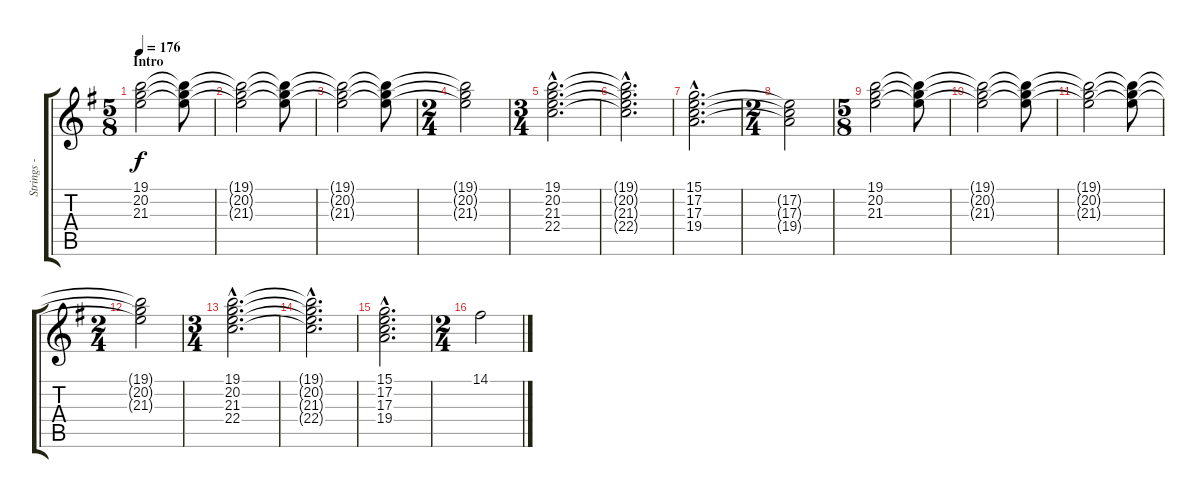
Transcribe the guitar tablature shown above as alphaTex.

\track ("Strings - Kevin Moore" "Strings - ") {instrument stringensemble1}
\staff {score tabs}
\tuning (E4 B3 G3 D3 A2 E2) {hide}
\ts (5 8)
\section ("" "Intro")
\tempo 176
\clef g2
\ks g
(19.1 20.2 21.3).2{dy f volume 5 instrument stringensemble1} (19.1{t} 20.2{t} 21.3{t}).8 |
(19.1{t} 20.2{t} 21.3{t}).2 (19.1{t} 20.2{t} 21.3{t}).8 |
(19.1{t} 20.2{t} 21.3{t}).2 (19.1{t} 20.2{t} 21.3{t}).8 |
\ts (2 4)
(19.1{t} 20.2{t} 21.3{t}).2 |
\ts (3 4)
(19.1{hac} 20.2{hac} 21.3{hac} 22.4{hac}).2{d} |
(19.1{hac t} 20.2{hac t} 21.3{hac t} 22.4{hac t}).2{d} |
(15.1{hac} 17.2{hac} 17.3{hac} 19.4{hac}).2{d} |
\ts (2 4)
(17.2{t} 17.3{t} 19.4{t}).2 |
\ts (5 8)
(19.1 20.2 21.3).2 (19.1{t} 20.2{t} 21.3{t}).8 |
(19.1{t} 20.2{t} 21.3{t}).2 (19.1{t} 20.2{t} 21.3{t}).8 |
(19.1{t} 20.2{t} 21.3{t}).2 (19.1{t} 20.2{t} 21.3{t}).8 |
\ts (2 4)
(19.1{t} 20.2{t} 21.3{t}).2 |
\ts (3 4)
(19.1{hac} 20.2{hac} 21.3{hac} 22.4{hac}).2{d} |
(19.1{hac t} 20.2{hac t} 21.3{hac t} 22.4{hac t}).2{d} |
(15.1{hac} 17.2 17.3 19.4).2{d} |
\ts (2 4)
14.1.2
